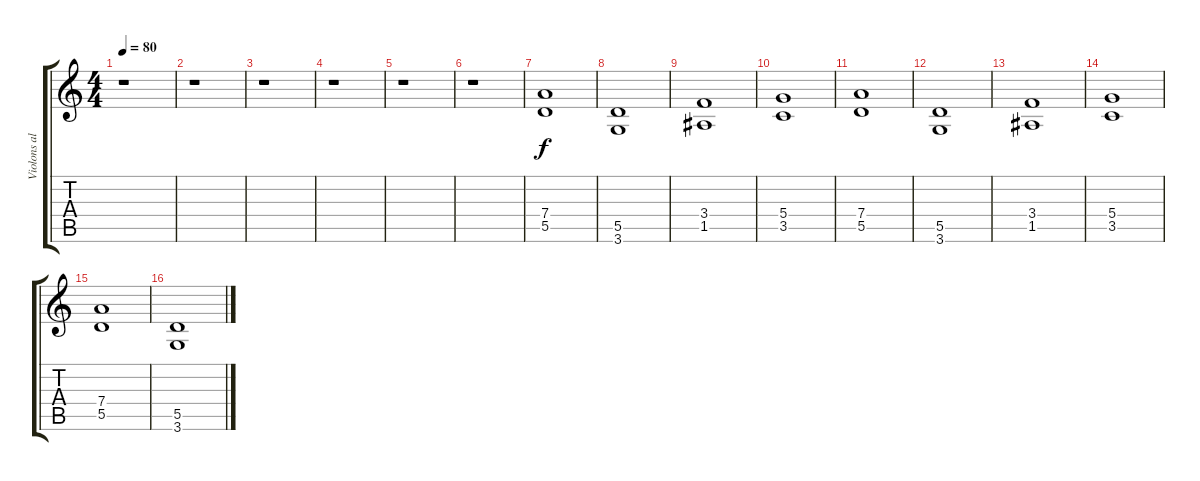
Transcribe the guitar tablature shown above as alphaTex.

\track ("Violons altos" "Violons al") {instrument distortionguitar}
\staff {score tabs}
\tuning (E4 B3 G3 D3 A2 E2) {hide}
\ts (4 4)
\tempo 80
\clef g2
\ks c
r.1{dy f} |
r.1 |
r.1 |
r.1 |
r.1 |
r.1 |
(7.4 5.5).1 |
(5.5 3.6).1 |
(3.4 1.5).1 |
(5.4 3.5).1 |
(7.4 5.5).1 |
(5.5 3.6).1 |
(3.4 1.5).1 |
(5.4 3.5).1 |
(7.4 5.5).1 |
(5.5 3.6).1
